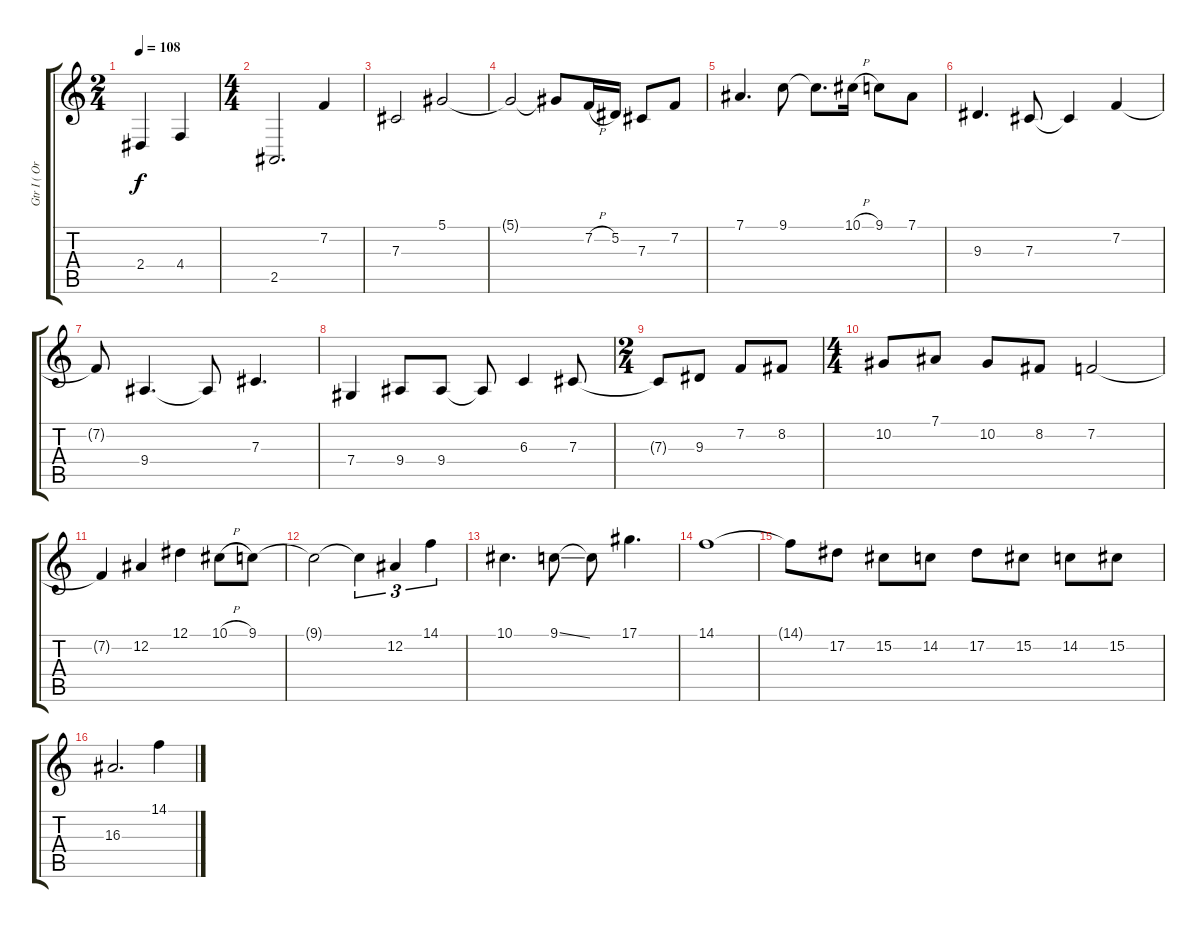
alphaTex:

\track ("Gtr I ( Orchestre )" "Gtr I ( Or") {instrument stringensemble1}
\staff {score tabs}
\tuning (Eb4 Bb3 Gb3 Db3 Ab2 Eb2) {hide}
\ts (2 4)
\tempo 108
\clef g2
\ks c
2.4.4{dy f} 4.4.4 |
\ts (4 4)
2.5.2{d} 7.2.4 |
7.3.2 5.1.2 |
5.1{t}.2 5.1{t}.8 7.2{h}.16 5.2.16 7.3.8 7.2.8 |
7.1.4{d} 9.1.8 9.1{t}.8{d} 10.1{h}.16 9.1.8 7.1.8 |
9.3.4{d} 7.3.8 7.3{t}.4 7.2.4 |
7.2{t}.8 9.4.4{d} 9.4{t}.8 7.3.4{d} |
7.4.4 9.4.8 9.4.8 9.4{t}.8 6.3.4 7.3.8 |
\ts (2 4)
7.3{t}.8 9.3.8 7.2.8 8.2.8 |
\ts (4 4)
10.2.8 7.1.8 10.2.8 8.2.8 7.2.2 |
7.2{t}.4 12.2.4 12.1.4 10.1{h}.8 9.1.8 |
9.1{t}.2 9.1{t}.4{tu (3 2)} 12.2.4{tu (3 2)} 14.1.4{tu (3 2)} |
10.1.4{d} 9.1{ss}.8 9.1{t}.8 17.1.4{d} |
14.1.1 |
14.1{t}.8 17.2.8 15.2.8 14.2.8 17.2.8 15.2.8 14.2.8 15.2.8 |
16.3.2{d} 14.1.4
